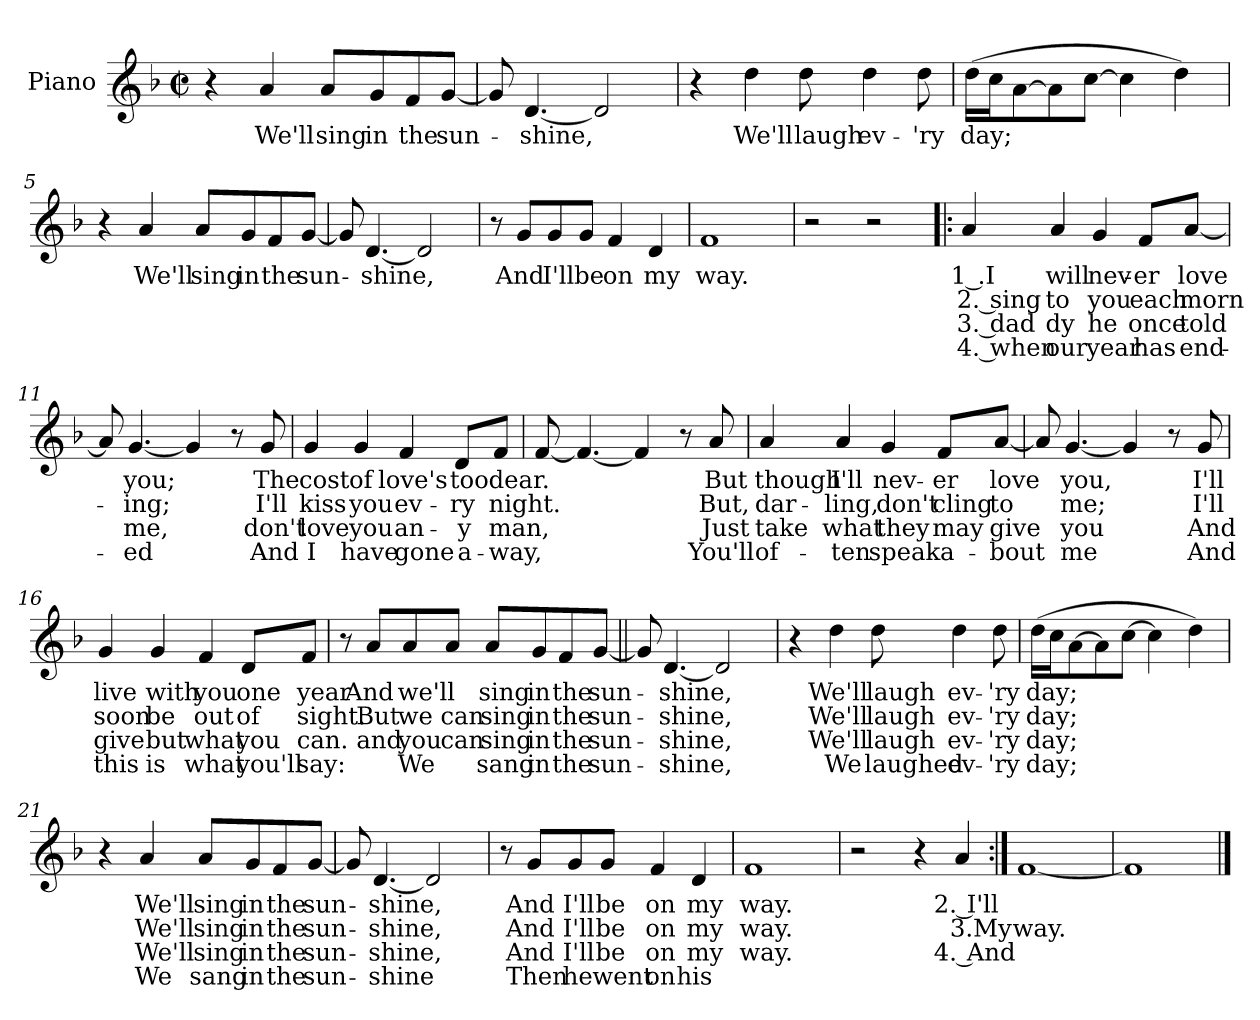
**kern	**text	**text	**text	**text
*part1	*part1	*part1	*part1	*part1
*staff1	*staff1	*staff1	*staff1	*staff1
*I"Piano	*	*	*	*
*I'Pno.	*	*	*	*
*clefG2	*	*	*	*
*k[b-]	*	*	*	*
*F:	*	*	*	*
*M2/2	*	*	*	*
*met(c|)	*	*	*	*
=1	=1	=1	=1	=1
4r	.	.	.	.
4a/	We'll	.	.	.
8a/L	sing	.	.	.
8g/	in	.	.	.
8f/	the	.	.	.
[8g/J	sun-	.	.	.
=2	=2	=2	=2	=2
8g/]	.	.	.	.
[4.d/	-shine,	.	.	.
2d/]	.	.	.	.
=3	=3	=3	=3	=3
4r	.	.	.	.
4dd\	We'll	.	.	.
8dd\	laugh	.	.	.
4dd\	ev-	.	.	.
8dd\	-'ry	.	.	.
=4	=4	=4	=4	=4
(16dd\LL	day;	.	.	.
16cc\J	.	.	.	.
[8a\	.	.	.	.
8a\]	.	.	.	.
[8cc\J	.	.	.	.
4cc\]	.	.	.	.
4dd\)	.	.	.	.
!!LO:LB:g=z
=5	=5	=5	=5	=5
4r	.	.	.	.
4a/	We'll	.	.	.
8a/L	sing	.	.	.
8g/	in	.	.	.
8f/	the	.	.	.
[8g/J	sun-	.	.	.
=6	=6	=6	=6	=6
8g/]	.	.	.	.
[4.d/	-shine,	.	.	.
2d/]	.	.	.	.
=7	=7	=7	=7	=7
8r	.	.	.	.
8g/L	And	.	.	.
8g/	I'll	.	.	.
8g/J	be	.	.	.
4f/	on	.	.	.
4d/	my	.	.	.
=8	=8	=8	=8	=8
1f	way.	.	.	.
=9	=9	=9	=9	=9
2r	.	.	.	.
2r	.	.	.	.
!!LO:LB:g=z
=10!|:	=10!|:	=10!|:	=10!|:	=10!|:
4a/	1 .I	2. sing	3. dad	4. when
4a/	will	to	dy	our
4g/	nev-	you	he	year
8f/L	-er	each	once	has
[8a/J	love	morn-	told	end-
=11	=11	=11	=11	=11
8a/]	.	.	.	.
[4.g/	you;	-ing;	me,	-ed
4g/]	.	.	.	.
8r	.	.	.	.
8g/	The	I'll	don't	And
=12	=12	=12	=12	=12
4g/	cost	kiss	love	I
4g/	of	you	you	have
4f/	love's	ev-	an-	gone
8d/L	too	-ry	-y	a-
8f/J	dear.	night.	man,	-way,
=13	=13	=13	=13	=13
[8f/	.	.	.	.
4.f/_	.	.	.	.
4f/]	.	.	.	.
8r	.	.	.	.
8a/	But	But,	Just	You'll
!!LO:LB:g=z
=14	=14	=14	=14	=14
4a/	though	dar-	take	of-
4a/	I'll	-ling,	what	-ten
4g/	nev-	don't	they	speak
8f/L	-er	cling	may	a-
[8a/J	love	to	give	-bout
=15	=15	=15	=15	=15
8a/]	.	.	.	.
[4.g/	you,	me;	you	me
4g/]	.	.	.	.
8r	.	.	.	.
8g/	I'll	I'll	And	And
=16	=16	=16	=16	=16
4g/	live	soon	give	this
4g/	with	be	but	is
4f/	you	out	what	what
8d/L	one	of	you	you'll
8f/J	year	sight.	can.	say:
!!LO:LB:g=z
=17	=17	=17	=17	=17
8r	.	.	.	.
8a/L	And	But	and	.
8a/	we'll	we	you	We
8a/J	.	can	can	.
8a/L	sing	sing	sing	sang
8g/	in	in	in	in
8f/	the	the	the	the
[8g/J	sun-	sun-	sun-	sun-
=18||	=18||	=18||	=18||	=18||
8g/]	.	.	.	.
[4.d/	-shine,	-shine,	-shine,	-shine,
2d/]	.	.	.	.
=19	=19	=19	=19	=19
4r	.	.	.	.
4dd\	We'll	We'll	We'll	We
8dd\	laugh	laugh	laugh	laughed
4dd\	ev-	ev-	ev-	ev-
8dd\	-'ry	-'ry	-'ry	-'ry
=20	=20	=20	=20	=20
(16dd\LL	day;	day;	day;	day;
16cc\J	.	.	.	.
[8a\	.	.	.	.
8a\]	.	.	.	.
[8cc\J	.	.	.	.
4cc\]	.	.	.	.
4dd\)	.	.	.	.
!!LO:LB:g=z
=21	=21	=21	=21	=21
4r	.	.	.	.
4a/	We'll	We'll	We'll	We
8a/L	sing	sing	sing	sang
8g/	in	in	in	in
8f/	the	the	the	the
[8g/J	sun-	sun-	sun-	sun-
=22	=22	=22	=22	=22
8g/]	.	.	.	.
[4.d/	-shine,	-shine,	-shine,	shine
2d/]	.	.	.	.
=23	=23	=23	=23	=23
8r	.	.	.	.
8g/L	And	And	And	Then
8g/	I'll	I'll	I'll	he
8g/J	be	be	be	went
4f/	on	on	on	on
4d/	my	my	my	his
=24	=24	=24	=24	=24
1f	way.	way.	way.	.
=25	=25	=25	=25	=25
2r	.	.	.	.
4r	.	.	.	.
4a/	2. I'll	3.My	4. And	.
=26:|!	=26:|!	=26:|!	=26:|!	=26:|!
[1f	.	way.	.	.
=27	=27	=27	=27	=27
1f]	.	.	.	.
==	==	==	==	==
*-	*-	*-	*-	*-
